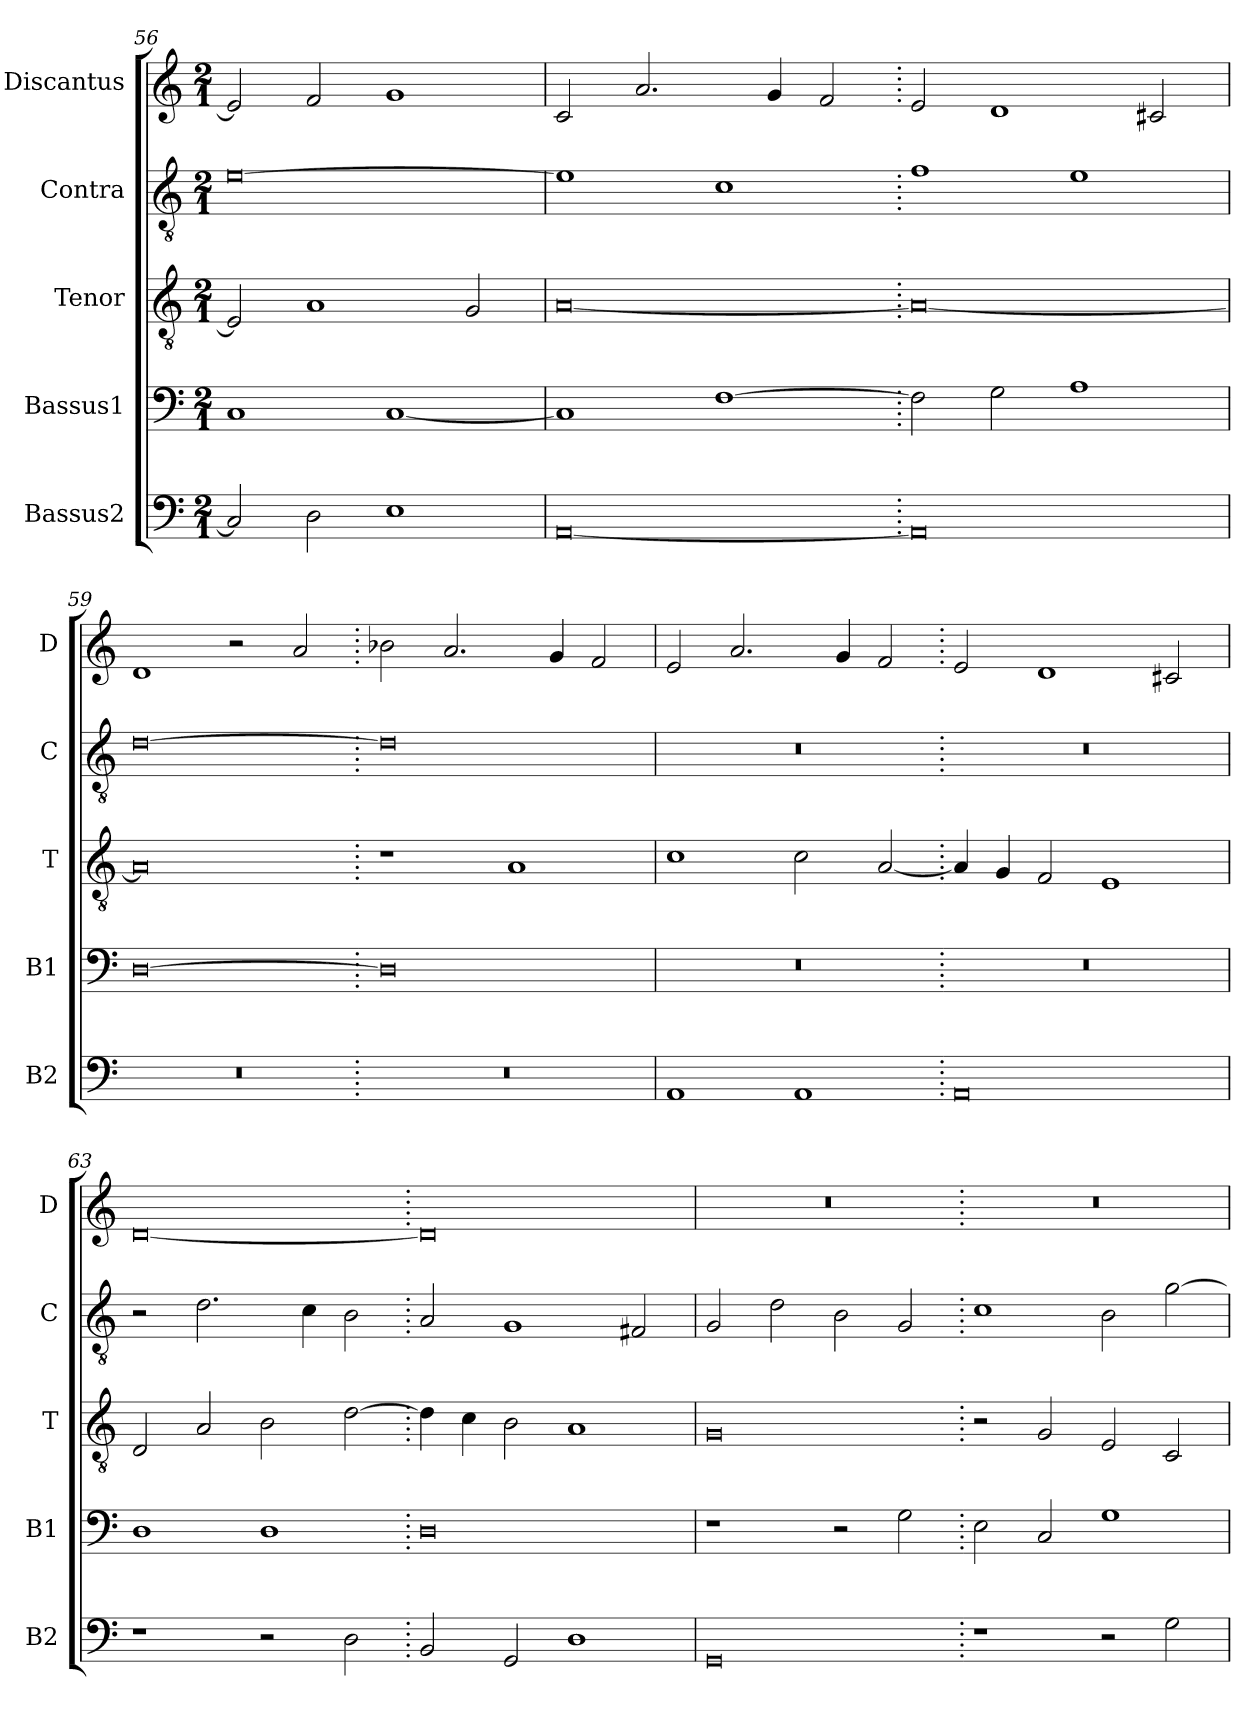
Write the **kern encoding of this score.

**kern	**kern	**kern	**kern	**kern
*part5	*part4	*part3	*part2	*part1
*staff5	*staff4	*staff3	*staff2	*staff1
*I"Bassus2	*I"Bassus1	*I"Tenor	*I"Contra	*I"Discantus
*I'B2	*I'B1	*I'T	*I'C	*I'D
*clefF4	*clefF4	*clefGv2	*clefGv2	*clefG2
*k[]	*k[]	*k[]	*k[]	*k[]
*M2/1	*M2/1	*M2/1	*M2/1	*M2/1
=56	=56	=56	=56	=56
2C/]	1C	2E/]	[0e	2e/]
2D\	.	1A	.	2f/
1E	[1C	.	.	1g
.	.	2G/	.	.
=57	=57	=57	=57	=57
[0AA	1C]	[0A	1e]	2c/
.	.	.	.	2.a/
.	[1F	.	1c	.
.	.	.	.	4g/
.	.	.	.	2f/
=58.	=58.	=58.	=58.	=58.
0AA]	2F\]	0A_	1f	2e/
.	2G\	.	.	1d
.	1A	.	1e	.
.	.	.	.	2c#X/
=59	=59	=59	=59	=59
0r	[0D	0A]	[0d	1d
.	.	.	.	2r
.	.	.	.	2a/
=60.	=60.	=60.	=60.	=60.
0r	0D]	1r	0d]	2b-X\
.	.	.	.	2.a/
.	.	1A	.	.
.	.	.	.	4g/
.	.	.	.	2f/
=61	=61	=61	=61	=61
1AA	0r	1c	0r	2e/
.	.	.	.	2.a/
1AA	.	2c\	.	.
.	.	.	.	4g/
.	.	[2A/	.	2f/
=62.	=62.	=62.	=62.	=62.
0AA	0r	4A/]	0r	2e/
.	.	4G/	.	.
.	.	2F/	.	1d
.	.	1E	.	.
.	.	.	.	2c#X/
=63	=63	=63	=63	=63
1r	1D	2D/	2r	[0d
.	.	2A/	2.d\	.
2r	1D	2B\	.	.
.	.	.	4c\	.
2D\	.	[2d\	2B\	.
=64.	=64.	=64.	=64.	=64.
2BB/	0D	4d\]	2A/	0d]
.	.	4c\	.	.
2GG/	.	2B\	1G	.
1D	.	1A	.	.
.	.	.	2F#X/	.
=65	=65	=65	=65	=65
0GG	1r	0G	2G/	0r
.	.	.	2d\	.
.	2r	.	2B\	.
.	2G\	.	2G/	.
=66.	=66.	=66.	=66.	=66.
1r	2E\	2r	1c	0r
.	2C/	2G/	.	.
2r	1G	2E/	2B\	.
2G\	.	2C/	[2g\	.
=	=	=	=	=
*-	*-	*-	*-	*-
